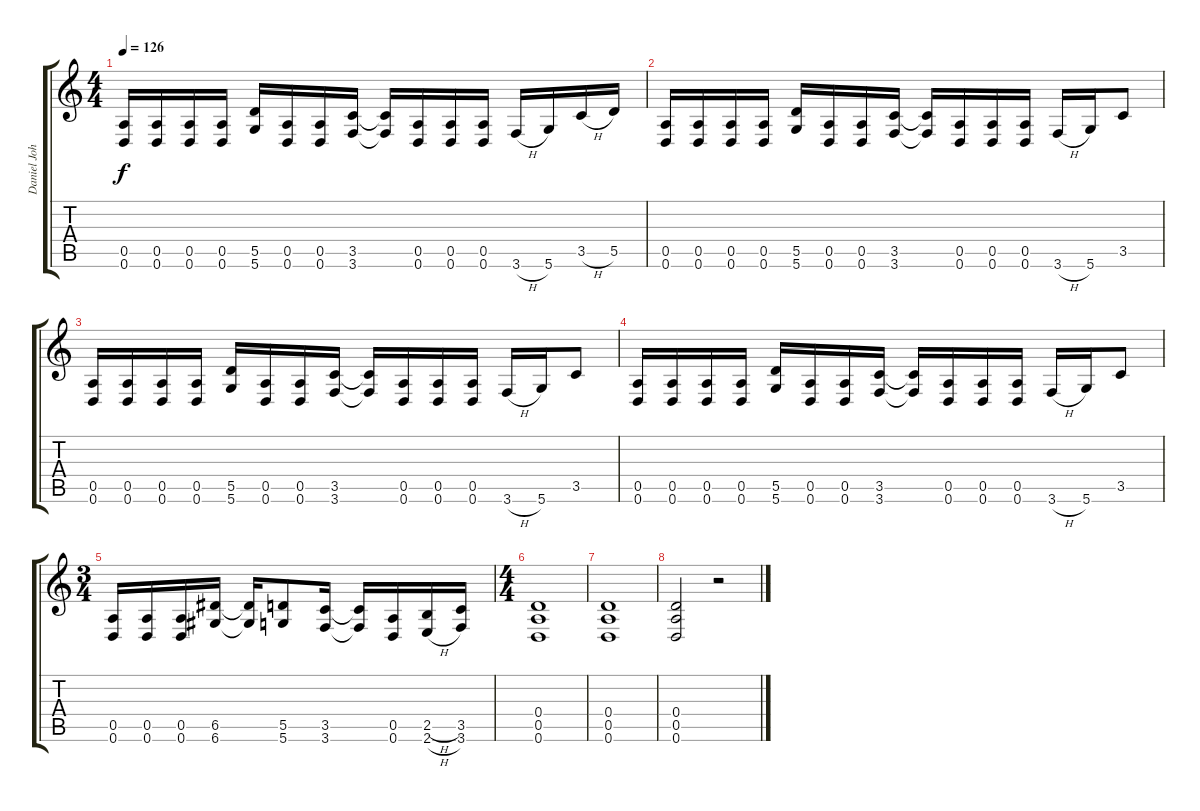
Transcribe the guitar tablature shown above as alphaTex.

\track ("Daniel Johns (gtr4)" "Daniel Joh") {instrument distortionguitar}
\staff {score tabs}
\tuning (E4 B3 G3 D3 A2 D2) {hide}
\ts (4 4)
\tempo 126
\clef g2
\ks c
(0.5 0.6).16{dy f} (0.5 0.6).16 (0.5 0.6).16 (0.5 0.6).16 (5.5 5.6).16 (0.5 0.6).16 (0.5 0.6).16 (3.5 3.6).16 (3.5{t} 3.6{t}).16 (0.5 0.6).16 (0.5 0.6).16 (0.5 0.6).16 3.6{h}.16 5.6.16 3.5{h}.16 5.5.16 |
(0.5 0.6).16 (0.5 0.6).16 (0.5 0.6).16 (0.5 0.6).16 (5.5 5.6).16 (0.5 0.6).16 (0.5 0.6).16 (3.5 3.6).16 (3.5{t} 3.6{t}).16 (0.5 0.6).16 (0.5 0.6).16 (0.5 0.6).16 3.6{h}.16 5.6.16 3.5.8 |
(0.5 0.6).16 (0.5 0.6).16 (0.5 0.6).16 (0.5 0.6).16 (5.5 5.6).16 (0.5 0.6).16 (0.5 0.6).16 (3.5 3.6).16 (3.5{t} 3.6{t}).16 (0.5 0.6).16 (0.5 0.6).16 (0.5 0.6).16 3.6{h}.16 5.6.16 3.5.8 |
(0.5 0.6).16 (0.5 0.6).16 (0.5 0.6).16 (0.5 0.6).16 (5.5 5.6).16 (0.5 0.6).16 (0.5 0.6).16 (3.5 3.6).16 (3.5{t} 3.6{t}).16 (0.5 0.6).16 (0.5 0.6).16 (0.5 0.6).16 3.6{h}.16 5.6.16 3.5.8 |
\ts (3 4)
(0.5 0.6).16 (0.5 0.6).16 (0.5 0.6).16 (6.5 6.6).16 (6.5{t} 6.6{t}).16 (5.5 5.6).8 (3.5 3.6).16 (3.5{t} 3.6{t}).16 (0.5 0.6).16 (2.5{h} 2.6{h}).16 (3.5 3.6).16 |
\ts (4 4)
(0.4 0.5 0.6).1 |
(0.4 0.5 0.6).1 |
(0.4 0.5 0.6).2 r.2
